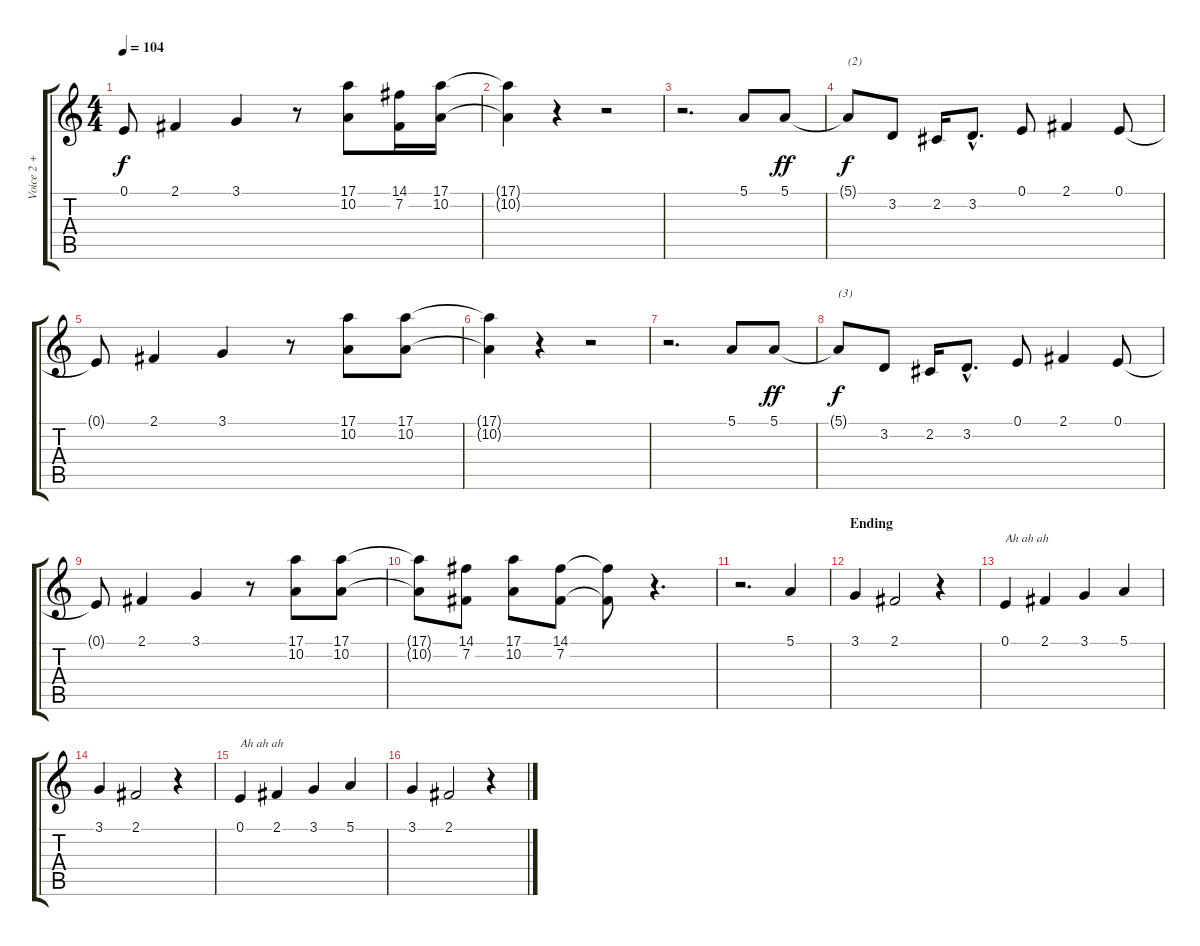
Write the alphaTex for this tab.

\track ("Voice 2 + 3 sometimes (choruses)" "Voice 2 + ") {instrument oboe}
\staff {score tabs}
\tuning (E4 B3 G3 D3 A2 E2) {hide}
\ts (4 4)
\tempo 104
\clef g2
\ks c
0.1{t}.8{dy f} 2.1.4 3.1.4 r.8 (17.1 10.2).8 (14.1 7.2).16 (17.1 10.2).16 |
(17.1{t} 10.2{t}).4 r.4 r.2 |
r.2{d} 5.1.8 5.1.8{dy ff} |
5.1{t}.8{txt "(2)" dy f} 3.2.8 2.2.16 3.2{hac}.8{d} 0.1.8 2.1.4 0.1.8 |
0.1{t}.8 2.1.4 3.1.4 r.8 (17.1 10.2).8 (17.1 10.2).8 |
(17.1{t} 10.2{t}).4 r.4 r.2 |
r.2{d} 5.1.8 5.1.8{dy ff} |
5.1{t}.8{txt "(3)" dy f} 3.2.8 2.2.16 3.2{hac}.8{d} 0.1.8 2.1.4 0.1.8 |
0.1{t}.8 2.1.4 3.1.4 r.8 (17.1 10.2).8 (17.1 10.2).8 |
(17.1{t} 10.2{t}).8 (14.1 7.2).8 (17.1 10.2).8 (14.1 7.2).8 (14.1{t} 7.2{t}).8 r.4{d} |
r.2{d} 5.1.4 |
\section ("" "Ending")
3.1.4 2.1.2 r.4 |
0.1.4{txt "Ah ah ah"} 2.1.4 3.1.4 5.1.4 |
3.1.4 2.1.2 r.4 |
0.1.4{txt "Ah ah ah"} 2.1.4 3.1.4 5.1.4 |
3.1.4 2.1.2 r.4
